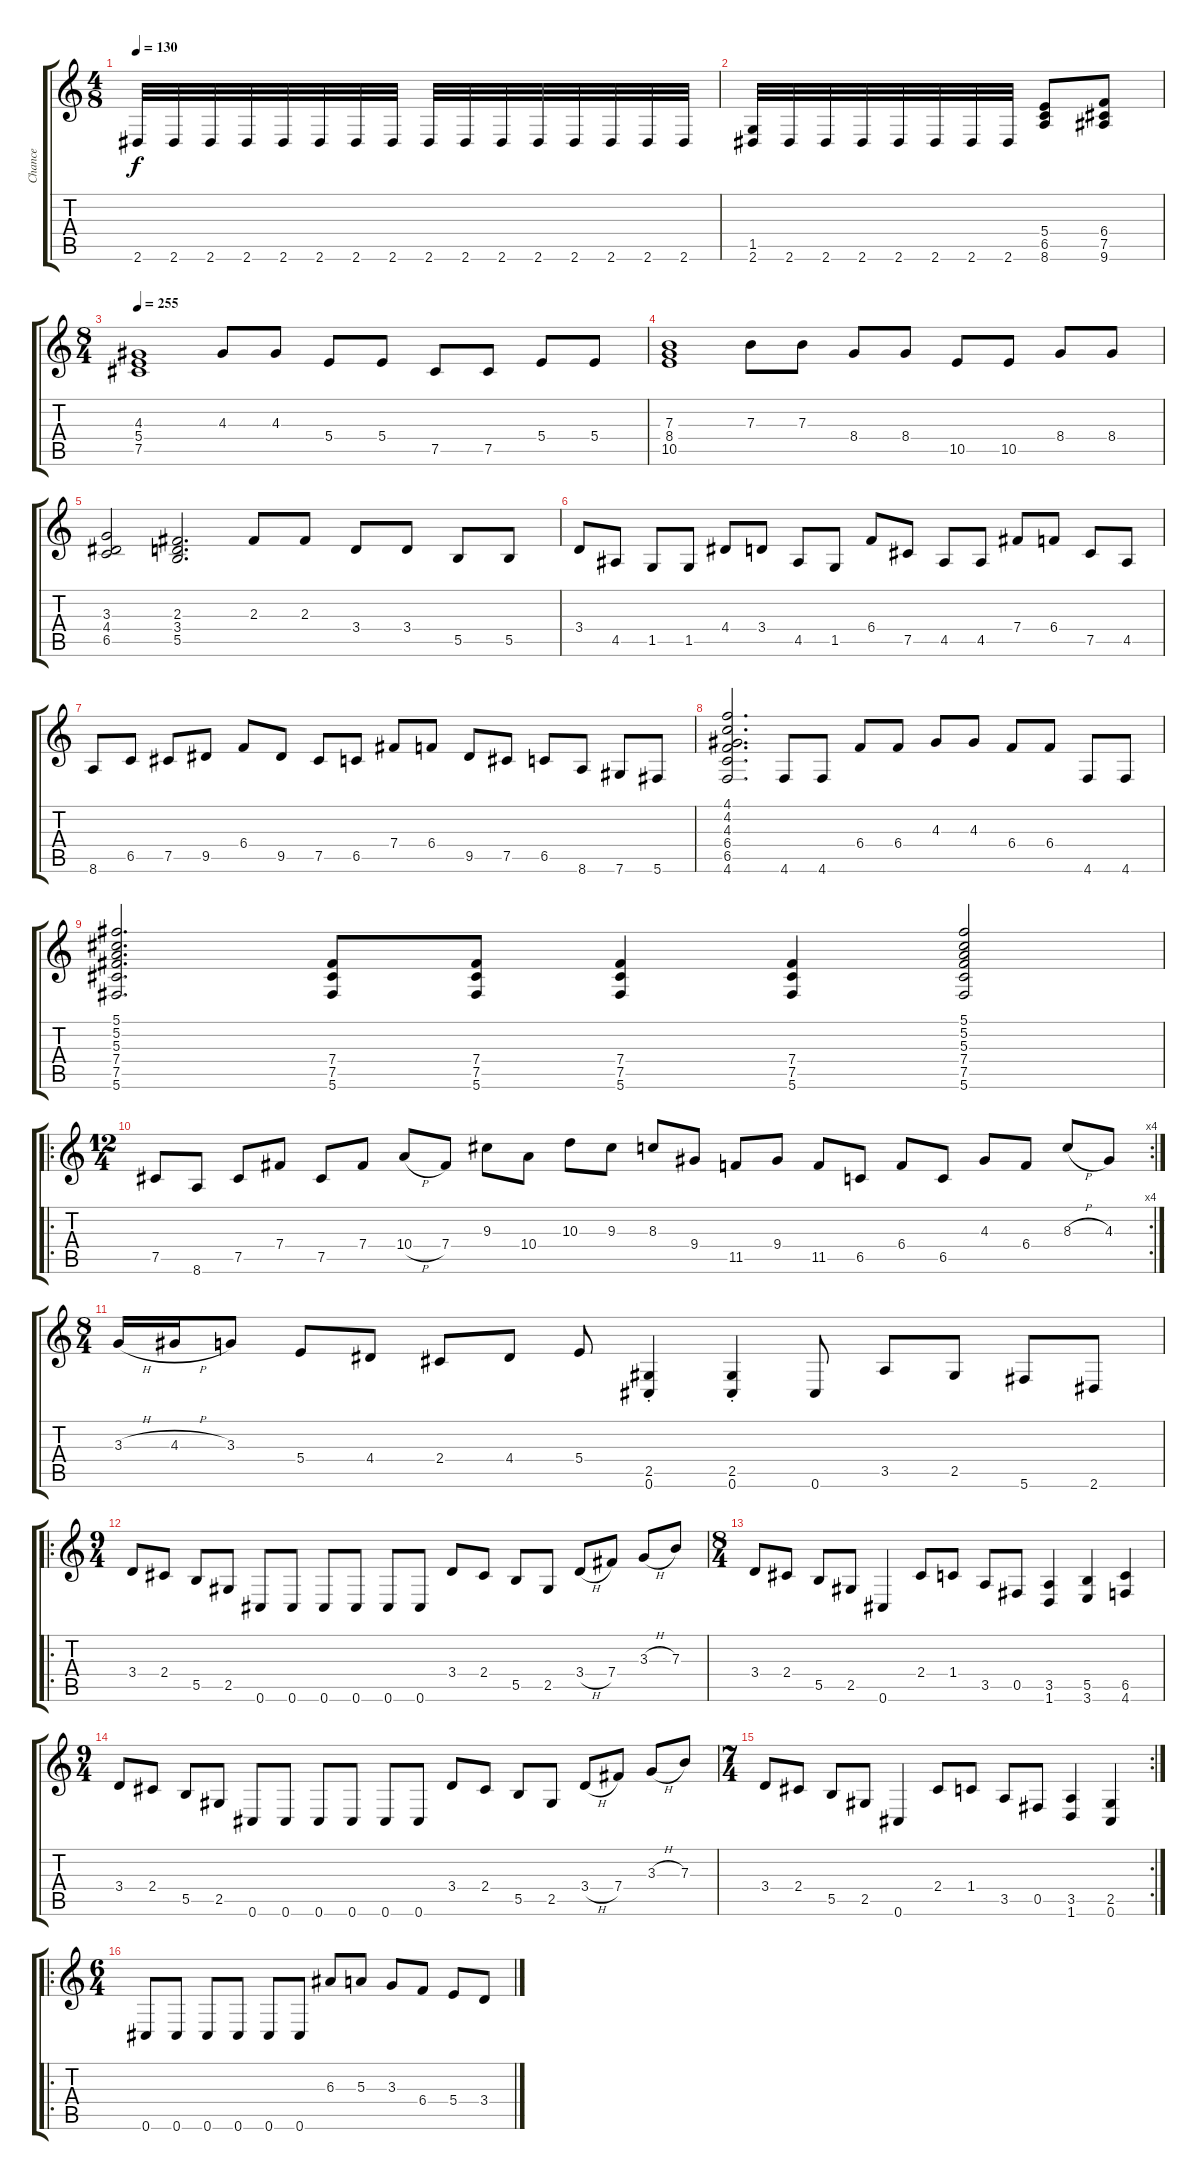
\track ("Chance" "Chance") {instrument distortionguitar}
\staff {score tabs}
\tuning (Db4 Ab3 E3 B2 Gb2 Db2) {hide}
\ts (4 8)
\tempo 130
\clef g2
\ks c
2.6.32{dy f} 2.6.32 2.6.32 2.6.32 2.6.32 2.6.32 2.6.32 2.6.32 2.6.32 2.6.32 2.6.32 2.6.32 2.6.32 2.6.32 2.6.32 2.6.32 |
(1.5 2.6).32 2.6.32 2.6.32 2.6.32 2.6.32 2.6.32 2.6.32 2.6.32 (5.4 6.5 8.6).8 (6.4 7.5 9.6).8 |
\ts (8 4)
\tempo 255
(4.3 5.4 7.5).1 4.3.8 4.3.8 5.4.8 5.4.8 7.5.8 7.5.8 5.4.8 5.4.8 |
(7.3 8.4 10.5).1 7.3.8 7.3.8 8.4.8 8.4.8 10.5.8 10.5.8 8.4.8 8.4.8 |
(3.3 4.4 6.5).2 (2.3 3.4 5.5).2{d} 2.3.8 2.3.8 3.4.8 3.4.8 5.5.8 5.5.8 |
3.4.8 4.5.8 1.5.8 1.5.8 4.4.8 3.4.8 4.5.8 1.5.8 6.4.8 7.5.8 4.5.8 4.5.8 7.4.8 6.4.8 7.5.8 4.5.8 |
8.6.8 6.5.8 7.5.8 9.5.8 6.4.8 9.5.8 7.5.8 6.5.8 7.4.8 6.4.8 9.5.8 7.5.8 6.5.8 8.6.8 7.6.8 5.6.8 |
(4.1 4.2 4.3 6.4 6.5 4.6).2{d} 4.6.8 4.6.8 6.4.8 6.4.8 4.3.8 4.3.8 6.4.8 6.4.8 4.6.8 4.6.8 |
(5.1 5.2 5.3 7.4 7.5 5.6).2{d} (7.4 7.5 5.6).8 (7.4 7.5 5.6).8 (7.4 7.5 5.6).4 (7.4 7.5 5.6).4 (5.1 5.2 5.3 7.4 7.5 5.6).2 |
\ro
\rc 4
\ts (12 4)
7.5.8 8.6.8 7.5.8 7.4.8 7.5.8 7.4.8 10.4{h}.8 7.4.8 9.3.8 10.4.8 10.3.8 9.3.8 8.3.8 9.4.8 11.5.8 9.4.8 11.5.8 6.5.8 6.4.8 6.5.8 4.3.8 6.4.8 8.3{h}.8 4.3.8 |
\ts (8 4)
3.3{h}.16 4.3{h}.16 3.3.8 5.4.8 4.4.8 2.4.8 4.4.8 5.4.8 (2.5{st} 0.6{st}).4 (2.5{st} 0.6{st}).4 0.6.8 3.5.8 2.5.8 5.6.8 2.6.8 |
\ro
\ts (9 4)
3.4.8 2.4.8 5.5.8 2.5.8 0.6.8 0.6.8 0.6.8 0.6.8 0.6.8 0.6.8 3.4.8 2.4.8 5.5.8 2.5.8 3.4{h}.8 7.4.8 3.3{h}.8 7.3.8 |
\ts (8 4)
3.4.8 2.4.8 5.5.8 2.5.8 0.6.4 2.4.8 1.4.8 3.5.8 0.5.8 (3.5 1.6).4 (5.5 3.6).4 (6.5 4.6).4 |
\ts (9 4)
3.4.8 2.4.8 5.5.8 2.5.8 0.6.8 0.6.8 0.6.8 0.6.8 0.6.8 0.6.8 3.4.8 2.4.8 5.5.8 2.5.8 3.4{h}.8 7.4.8 3.3{h}.8 7.3.8 |
\rc 2
\ts (7 4)
3.4.8 2.4.8 5.5.8 2.5.8 0.6.4 2.4.8 1.4.8 3.5.8 0.5.8 (3.5 1.6).4 (2.5 0.6).4 |
\ro
\ts (6 4)
0.6.8 0.6.8 0.6.8 0.6.8 0.6.8 0.6.8 6.3.8 5.3.8 3.3.8 6.4.8 5.4.8 3.4.8
